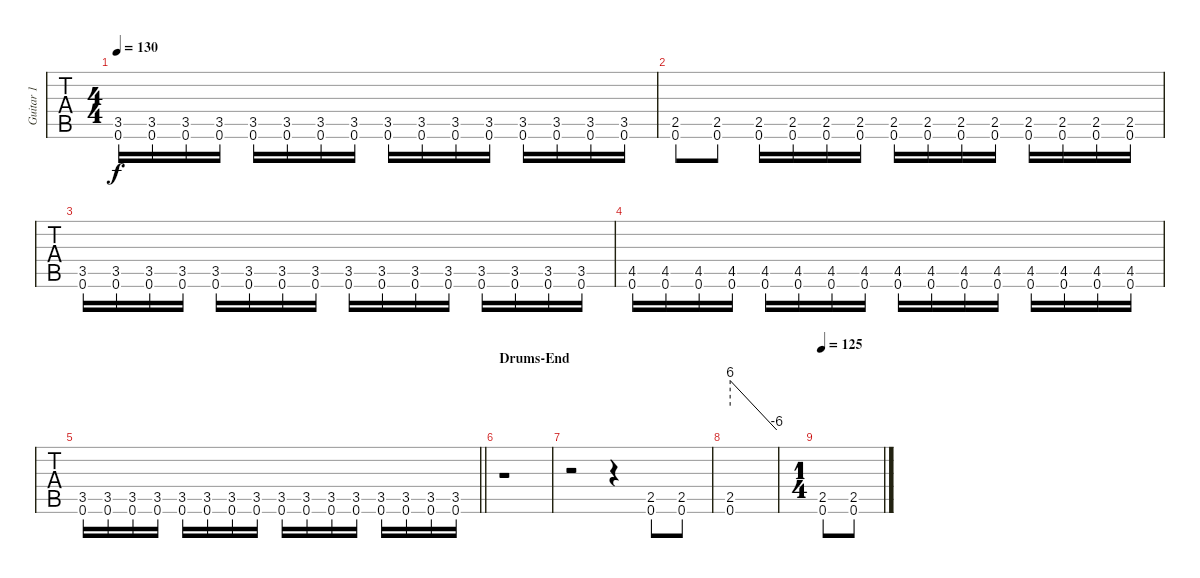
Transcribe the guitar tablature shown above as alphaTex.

\track ("Guitar 1" "Guitar 1") {instrument distortionguitar}
\staff {tabs}
\tuning (E4 B3 G3 C3 G2 D2) {hide}
\ts (4 4)
\tempo 130
\clef g2
\ks c
(3.5 0.6).16{dy f} (3.5 0.6).16 (3.5 0.6).16 (3.5 0.6).16 (3.5 0.6).16 (3.5 0.6).16 (3.5 0.6).16 (3.5 0.6).16 (3.5 0.6).16 (3.5 0.6).16 (3.5 0.6).16 (3.5 0.6).16 (3.5 0.6).16 (3.5 0.6).16 (3.5 0.6).16 (3.5 0.6).16 |
(2.5 0.6).8 (2.5 0.6).8 (2.5 0.6).16 (2.5 0.6).16 (2.5 0.6).16 (2.5 0.6).16 (2.5 0.6).16 (2.5 0.6).16 (2.5 0.6).16 (2.5 0.6).16 (2.5 0.6).16 (2.5 0.6).16 (2.5 0.6).16 (2.5 0.6).16 |
(3.5 0.6).16 (3.5 0.6).16 (3.5 0.6).16 (3.5 0.6).16 (3.5 0.6).16 (3.5 0.6).16 (3.5 0.6).16 (3.5 0.6).16 (3.5 0.6).16 (3.5 0.6).16 (3.5 0.6).16 (3.5 0.6).16 (3.5 0.6).16 (3.5 0.6).16 (3.5 0.6).16 (3.5 0.6).16 |
(4.5 0.6).16 (4.5 0.6).16 (4.5 0.6).16 (4.5 0.6).16 (4.5 0.6).16 (4.5 0.6).16 (4.5 0.6).16 (4.5 0.6).16 (4.5 0.6).16 (4.5 0.6).16 (4.5 0.6).16 (4.5 0.6).16 (4.5 0.6).16 (4.5 0.6).16 (4.5 0.6).16 (4.5 0.6).16 |
\barLineRight lightlight
(3.5 0.6).16 (3.5 0.6).16 (3.5 0.6).16 (3.5 0.6).16 (3.5 0.6).16 (3.5 0.6).16 (3.5 0.6).16 (3.5 0.6).16 (3.5 0.6).16 (3.5 0.6).16 (3.5 0.6).16 (3.5 0.6).16 (3.5 0.6).16 (3.5 0.6).16 (3.5 0.6).16 (3.5 0.6).16 |
\section ("" "Drums-End")
r.1 |
r.2 r.4 (2.5 0.6).8 (2.5 0.6).8 |
(2.5 0.6).1{tbe (predivedive default 0 24 60 -24)} |
\ts (1 4)
\tempo 125
(2.5 0.6).8 (2.5 0.6).8
